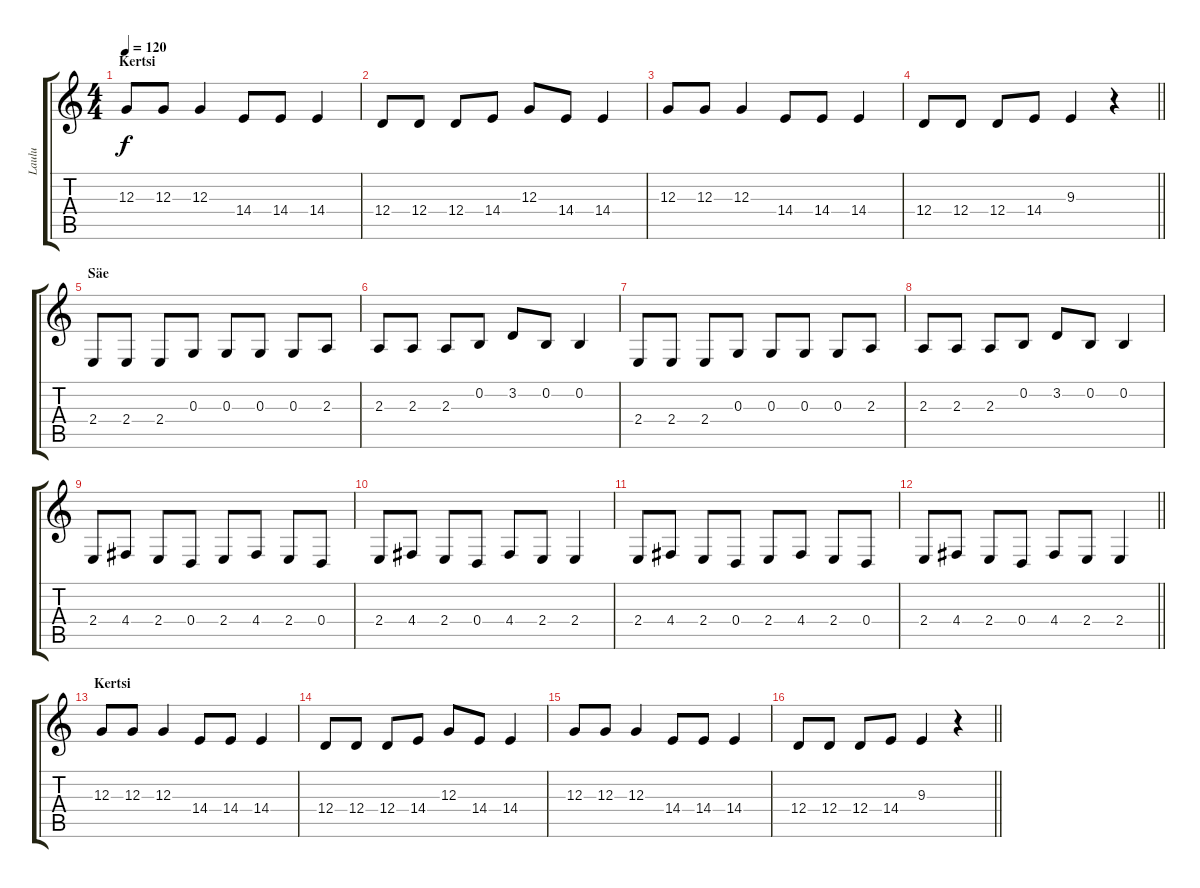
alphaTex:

\track ("Laulu" "Laulu") {instrument lead6voice}
\staff {score tabs}
\tuning (E4 B3 G3 D3 A2 E2) {hide}
\ts (4 4)
\section ("" "Kertsi")
\tempo 120
\clef g2
\ks c
12.3.8{dy f} 12.3.8 12.3.4 14.4.8 14.4.8 14.4.4 |
12.4.8 12.4.8 12.4.8 14.4.8 12.3.8 14.4.8 14.4.4 |
12.3.8 12.3.8 12.3.4 14.4.8 14.4.8 14.4.4 |
\barLineRight lightlight
12.4.8 12.4.8 12.4.8 14.4.8 9.3.4 r.4 |
\section ("" "Säe")
2.4.8 2.4.8 2.4.8 0.3.8 0.3.8 0.3.8 0.3.8 2.3.8 |
2.3.8 2.3.8 2.3.8 0.2.8 3.2.8 0.2.8 0.2.4 |
2.4.8 2.4.8 2.4.8 0.3.8 0.3.8 0.3.8 0.3.8 2.3.8 |
2.3.8 2.3.8 2.3.8 0.2.8 3.2.8 0.2.8 0.2.4 |
2.4.8 4.4.8 2.4.8 0.4.8 2.4.8 4.4.8 2.4.8 0.4.8 |
2.4.8 4.4.8 2.4.8 0.4.8 4.4.8 2.4.8 2.4.4 |
2.4.8 4.4.8 2.4.8 0.4.8 2.4.8 4.4.8 2.4.8 0.4.8 |
\barLineRight lightlight
2.4.8 4.4.8 2.4.8 0.4.8 4.4.8 2.4.8 2.4.4 |
\section ("" "Kertsi")
12.3.8 12.3.8 12.3.4 14.4.8 14.4.8 14.4.4 |
12.4.8 12.4.8 12.4.8 14.4.8 12.3.8 14.4.8 14.4.4 |
12.3.8 12.3.8 12.3.4 14.4.8 14.4.8 14.4.4 |
\barLineRight lightlight
12.4.8 12.4.8 12.4.8 14.4.8 9.3.4 r.4
